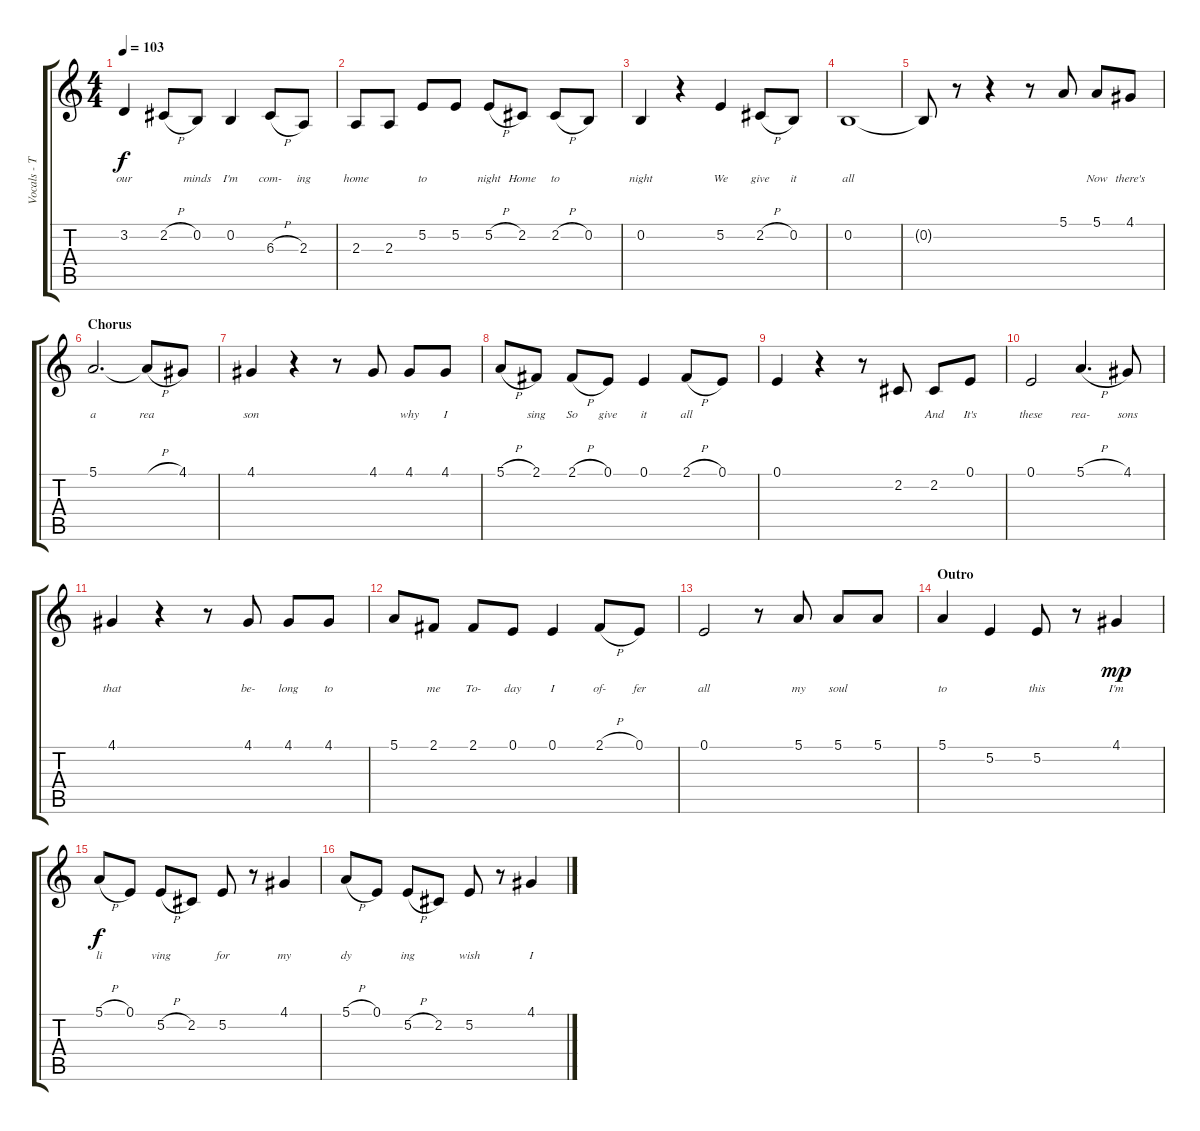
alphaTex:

\track ("Vocals - Tim McIlrath" "Vocals - T") {instrument clarinet}
\staff {score tabs}
\tuning (E4 B3 G3 D3 A2 E2) {hide}
\ts (4 4)
\tempo 103
\clef g2
\ks c
3.2.4{lyrics (0 "our") lyrics (1 "") lyrics (2 "") lyrics (3 "") lyrics (4 "") dy f} 2.2{h}.8{lyrics (0 " ") lyrics (1 "") lyrics (2 "") lyrics (3 "") lyrics (4 "")} 0.2.8{lyrics (0 "minds") lyrics (1 "") lyrics (2 "") lyrics (3 "") lyrics (4 "")} 0.2.4{lyrics (0 "I'm") lyrics (1 "") lyrics (2 "") lyrics (3 "") lyrics (4 "")} 6.3{h}.8{lyrics (0 "com-") lyrics (1 "") lyrics (2 "") lyrics (3 "") lyrics (4 "")} 2.3.8{lyrics (0 "ing") lyrics (1 "") lyrics (2 "") lyrics (3 "") lyrics (4 "")} |
2.3.8{lyrics (0 "home") lyrics (1 "") lyrics (2 "") lyrics (3 "") lyrics (4 "")} 2.3.8{lyrics (0 " ") lyrics (1 "") lyrics (2 "") lyrics (3 "") lyrics (4 "")} 5.2.8{lyrics (0 "to") lyrics (1 "") lyrics (2 "") lyrics (3 "") lyrics (4 "")} 5.2.8{lyrics (0 " ") lyrics (1 "") lyrics (2 "") lyrics (3 "") lyrics (4 "")} 5.2{h}.8{lyrics (0 "night") lyrics (1 "") lyrics (2 "") lyrics (3 "") lyrics (4 "")} 2.2.8{lyrics (0 "Home") lyrics (1 "") lyrics (2 "") lyrics (3 "") lyrics (4 "")} 2.2{h}.8{lyrics (0 "to") lyrics (1 "") lyrics (2 "") lyrics (3 "") lyrics (4 "")} 0.2.8{lyrics (0 " ") lyrics (1 "") lyrics (2 "") lyrics (3 "") lyrics (4 "")} |
0.2.4{lyrics (0 "night") lyrics (1 "") lyrics (2 "") lyrics (3 "") lyrics (4 "")} r.4 5.2.4{lyrics (0 "We") lyrics (1 "") lyrics (2 "") lyrics (3 "") lyrics (4 "")} 2.2{h}.8{lyrics (0 "give") lyrics (1 "") lyrics (2 "") lyrics (3 "") lyrics (4 "")} 0.2.8{lyrics (0 "it") lyrics (1 "") lyrics (2 "") lyrics (3 "") lyrics (4 "")} |
0.2.1{lyrics (0 "all") lyrics (1 "") lyrics (2 "") lyrics (3 "") lyrics (4 "")} |
0.2{t}.8{lyrics (0 " ") lyrics (1 "") lyrics (2 "") lyrics (3 "") lyrics (4 "")} r.8 r.4 r.8 5.1.8{lyrics (0 " ") lyrics (1 "") lyrics (2 "") lyrics (3 "") lyrics (4 "")} 5.1.8{lyrics (0 "Now") lyrics (1 "") lyrics (2 "") lyrics (3 "") lyrics (4 "")} 4.1.8{lyrics (0 "there's") lyrics (1 "") lyrics (2 "") lyrics (3 "") lyrics (4 "")} |
\section ("" "Chorus")
5.1.2{d lyrics (0 "a") lyrics (1 "") lyrics (2 "") lyrics (3 "") lyrics (4 "")} 5.1{h t}.8{lyrics (0 "rea") lyrics (1 "") lyrics (2 "") lyrics (3 "") lyrics (4 "")} 4.1.8{lyrics (0 " ") lyrics (1 "") lyrics (2 "") lyrics (3 "") lyrics (4 "")} |
4.1.4{lyrics (0 "son") lyrics (1 "") lyrics (2 "") lyrics (3 "") lyrics (4 "")} r.4 r.8 4.1.8{lyrics (0 " ") lyrics (1 "") lyrics (2 "") lyrics (3 "") lyrics (4 "")} 4.1.8{lyrics (0 "why") lyrics (1 "") lyrics (2 "") lyrics (3 "") lyrics (4 "")} 4.1.8{lyrics (0 "I") lyrics (1 "") lyrics (2 "") lyrics (3 "") lyrics (4 "")} |
5.1{h}.8{lyrics (0 " ") lyrics (1 "") lyrics (2 "") lyrics (3 "") lyrics (4 "")} 2.1.8{lyrics (0 "sing") lyrics (1 "") lyrics (2 "") lyrics (3 "") lyrics (4 "")} 2.1{h}.8{lyrics (0 "So") lyrics (1 "") lyrics (2 "") lyrics (3 "") lyrics (4 "")} 0.1.8{lyrics (0 "give") lyrics (1 "") lyrics (2 "") lyrics (3 "") lyrics (4 "")} 0.1.4{lyrics (0 "it") lyrics (1 "") lyrics (2 "") lyrics (3 "") lyrics (4 "")} 2.1{h}.8{lyrics (0 "all") lyrics (1 "") lyrics (2 "") lyrics (3 "") lyrics (4 "")} 0.1.8{lyrics (0 " ") lyrics (1 "") lyrics (2 "") lyrics (3 "") lyrics (4 "")} |
0.1.4{lyrics (0 " ") lyrics (1 "") lyrics (2 "") lyrics (3 "") lyrics (4 "")} r.4 r.8 2.2.8{lyrics (0 " ") lyrics (1 "") lyrics (2 "") lyrics (3 "") lyrics (4 "")} 2.2.8{lyrics (0 "And") lyrics (1 "") lyrics (2 "") lyrics (3 "") lyrics (4 "")} 0.1.8{lyrics (0 "It's") lyrics (1 "") lyrics (2 "") lyrics (3 "") lyrics (4 "")} |
0.1.2{lyrics (0 "these") lyrics (1 "") lyrics (2 "") lyrics (3 "") lyrics (4 "")} 5.1{h}.4{d lyrics (0 "rea-") lyrics (1 "") lyrics (2 "") lyrics (3 "") lyrics (4 "")} 4.1.8{lyrics (0 "sons") lyrics (1 "") lyrics (2 "") lyrics (3 "") lyrics (4 "")} |
4.1.4{lyrics (0 "that") lyrics (1 "") lyrics (2 "") lyrics (3 "") lyrics (4 "")} r.4 r.8 4.1.8{lyrics (0 "be-") lyrics (1 "") lyrics (2 "") lyrics (3 "") lyrics (4 "")} 4.1.8{lyrics (0 "long") lyrics (1 "") lyrics (2 "") lyrics (3 "") lyrics (4 "")} 4.1.8{lyrics (0 "to") lyrics (1 "") lyrics (2 "") lyrics (3 "") lyrics (4 "")} |
5.1.8{lyrics (0 " ") lyrics (1 "") lyrics (2 "") lyrics (3 "") lyrics (4 "")} 2.1.8{lyrics (0 "me") lyrics (1 "") lyrics (2 "") lyrics (3 "") lyrics (4 "")} 2.1.8{lyrics (0 "To-") lyrics (1 "") lyrics (2 "") lyrics (3 "") lyrics (4 "")} 0.1.8{lyrics (0 "day") lyrics (1 "") lyrics (2 "") lyrics (3 "") lyrics (4 "")} 0.1.4{lyrics (0 "I") lyrics (1 "") lyrics (2 "") lyrics (3 "") lyrics (4 "")} 2.1{h}.8{lyrics (0 "of-") lyrics (1 "") lyrics (2 "") lyrics (3 "") lyrics (4 "")} 0.1.8{lyrics (0 "fer") lyrics (1 "") lyrics (2 "") lyrics (3 "") lyrics (4 "")} |
0.1.2{lyrics (0 "all") lyrics (1 "") lyrics (2 "") lyrics (3 "") lyrics (4 "")} r.8 5.1.8{lyrics (0 "my") lyrics (1 "") lyrics (2 "") lyrics (3 "") lyrics (4 "")} 5.1.8{lyrics (0 "soul") lyrics (1 "") lyrics (2 "") lyrics (3 "") lyrics (4 "")} 5.1.8{lyrics (0 " ") lyrics (1 "") lyrics (2 "") lyrics (3 "") lyrics (4 "")} |
\section ("" "Outro")
5.1.4{lyrics (0 "to") lyrics (1 "") lyrics (2 "") lyrics (3 "") lyrics (4 "")} 5.2.4{lyrics (0 " ") lyrics (1 "") lyrics (2 "") lyrics (3 "") lyrics (4 "")} 5.2.8{lyrics (0 "this") lyrics (1 "") lyrics (2 "") lyrics (3 "") lyrics (4 "")} r.8 4.1.4{lyrics (0 "I'm") lyrics (1 "") lyrics (2 "") lyrics (3 "") lyrics (4 "") dy mp} |
5.1{h}.8{lyrics (0 "li") lyrics (1 "") lyrics (2 "") lyrics (3 "") lyrics (4 "") dy f} 0.1.8{lyrics (0 " ") lyrics (1 "") lyrics (2 "") lyrics (3 "") lyrics (4 "")} 5.2{h}.8{lyrics (0 "ving") lyrics (1 "") lyrics (2 "") lyrics (3 "") lyrics (4 "")} 2.2.8{lyrics (0 " ") lyrics (1 "") lyrics (2 "") lyrics (3 "") lyrics (4 "")} 5.2.8{lyrics (0 "for") lyrics (1 "") lyrics (2 "") lyrics (3 "") lyrics (4 "")} r.8 4.1.4{lyrics (0 "my") lyrics (1 "") lyrics (2 "") lyrics (3 "") lyrics (4 "")} |
5.1{h}.8{lyrics (0 "dy") lyrics (1 "") lyrics (2 "") lyrics (3 "") lyrics (4 "")} 0.1.8{lyrics (0 " ") lyrics (1 "") lyrics (2 "") lyrics (3 "") lyrics (4 "")} 5.2{h}.8{lyrics (0 "ing") lyrics (1 "") lyrics (2 "") lyrics (3 "") lyrics (4 "")} 2.2.8{lyrics (0 " ") lyrics (1 "") lyrics (2 "") lyrics (3 "") lyrics (4 "")} 5.2.8{lyrics (0 "wish") lyrics (1 "") lyrics (2 "") lyrics (3 "") lyrics (4 "")} r.8 4.1.4{lyrics (0 "I") lyrics (1 "") lyrics (2 "") lyrics (3 "") lyrics (4 "")}
